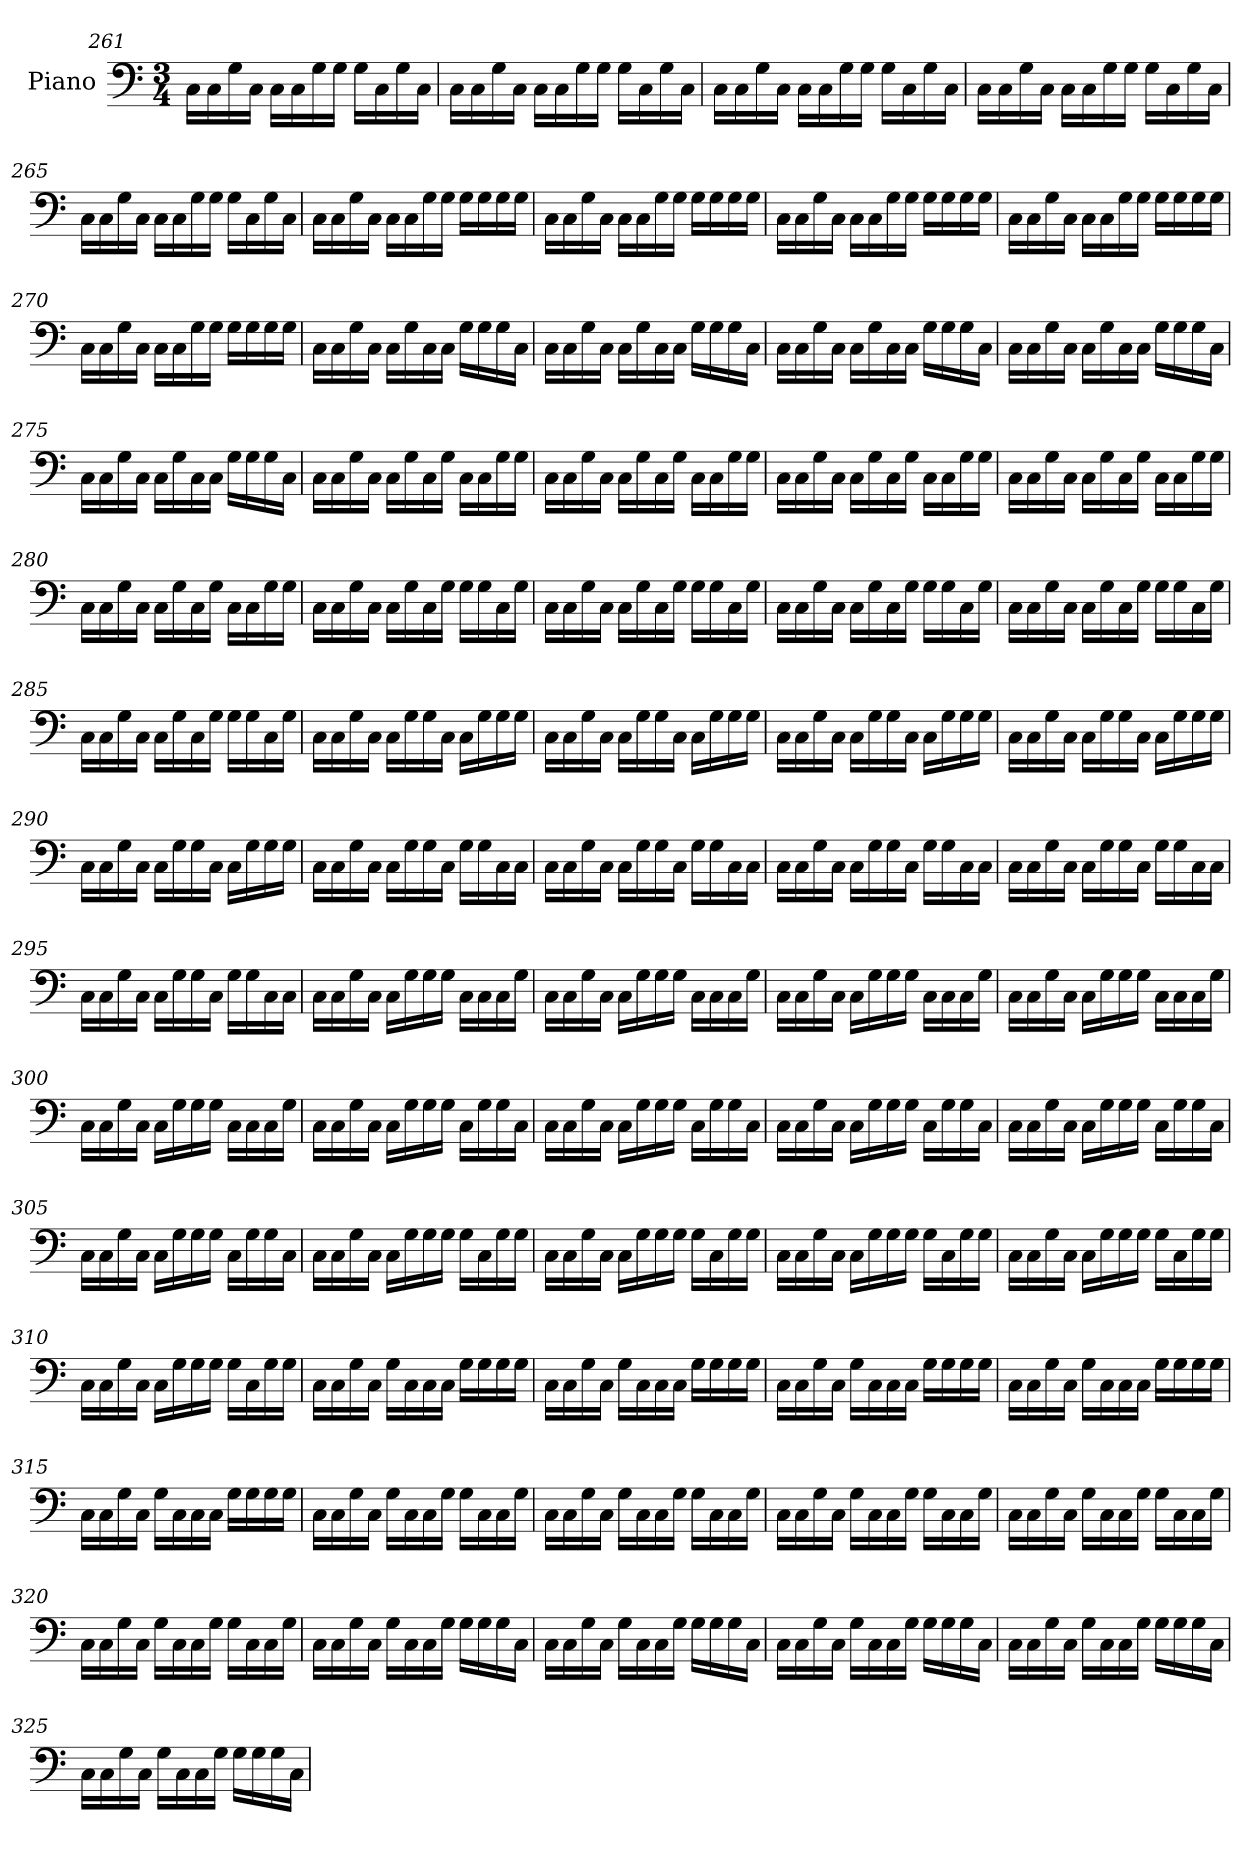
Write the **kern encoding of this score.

**kern
*part1
*staff1
*I"Piano
*I'Pno.
*clefF4
*k[]
*M3/4
=261
16C\LL
16C\
16G\
16C\JJ
16C\LL
16C\
16G\
16G\JJ
16G\LL
16C\
16G\
16C\JJ
!!LO:LB:g=z
=262
16C\LL
16C\
16G\
16C\JJ
16C\LL
16C\
16G\
16G\JJ
16G\LL
16C\
16G\
16C\JJ
=263
16C\LL
16C\
16G\
16C\JJ
16C\LL
16C\
16G\
16G\JJ
16G\LL
16C\
16G\
16C\JJ
=264
16C\LL
16C\
16G\
16C\JJ
16C\LL
16C\
16G\
16G\JJ
16G\LL
16C\
16G\
16C\JJ
!!LO:LB:g=z
=265
16C\LL
16C\
16G\
16C\JJ
16C\LL
16C\
16G\
16G\JJ
16G\LL
16C\
16G\
16C\JJ
=266
16C\LL
16C\
16G\
16C\JJ
16C\LL
16C\
16G\
16G\JJ
16G\LL
16G\
16G\
16G\JJ
=267
16C\LL
16C\
16G\
16C\JJ
16C\LL
16C\
16G\
16G\JJ
16G\LL
16G\
16G\
16G\JJ
!!LO:LB:g=z
=268
16C\LL
16C\
16G\
16C\JJ
16C\LL
16C\
16G\
16G\JJ
16G\LL
16G\
16G\
16G\JJ
=269
16C\LL
16C\
16G\
16C\JJ
16C\LL
16C\
16G\
16G\JJ
16G\LL
16G\
16G\
16G\JJ
=270
16C\LL
16C\
16G\
16C\JJ
16C\LL
16C\
16G\
16G\JJ
16G\LL
16G\
16G\
16G\JJ
!!LO:PB:g=z
=271
16C\LL
16C\
16G\
16C\JJ
16C\LL
16G\
16C\
16C\JJ
16G\LL
16G\
16G\
16C\JJ
=272
16C\LL
16C\
16G\
16C\JJ
16C\LL
16G\
16C\
16C\JJ
16G\LL
16G\
16G\
16C\JJ
=273
16C\LL
16C\
16G\
16C\JJ
16C\LL
16G\
16C\
16C\JJ
16G\LL
16G\
16G\
16C\JJ
!!LO:LB:g=z
=274
16C\LL
16C\
16G\
16C\JJ
16C\LL
16G\
16C\
16C\JJ
16G\LL
16G\
16G\
16C\JJ
=275
16C\LL
16C\
16G\
16C\JJ
16C\LL
16G\
16C\
16C\JJ
16G\LL
16G\
16G\
16C\JJ
=276
16C\LL
16C\
16G\
16C\JJ
16C\LL
16G\
16C\
16G\JJ
16C\LL
16C\
16G\
16G\JJ
!!LO:LB:g=z
=277
16C\LL
16C\
16G\
16C\JJ
16C\LL
16G\
16C\
16G\JJ
16C\LL
16C\
16G\
16G\JJ
=278
16C\LL
16C\
16G\
16C\JJ
16C\LL
16G\
16C\
16G\JJ
16C\LL
16C\
16G\
16G\JJ
=279
16C\LL
16C\
16G\
16C\JJ
16C\LL
16G\
16C\
16G\JJ
16C\LL
16C\
16G\
16G\JJ
!!LO:LB:g=z
=280
16C\LL
16C\
16G\
16C\JJ
16C\LL
16G\
16C\
16G\JJ
16C\LL
16C\
16G\
16G\JJ
=281
16C\LL
16C\
16G\
16C\JJ
16C\LL
16G\
16C\
16G\JJ
16G\LL
16G\
16C\
16G\JJ
=282
16C\LL
16C\
16G\
16C\JJ
16C\LL
16G\
16C\
16G\JJ
16G\LL
16G\
16C\
16G\JJ
!!LO:LB:g=z
=283
16C\LL
16C\
16G\
16C\JJ
16C\LL
16G\
16C\
16G\JJ
16G\LL
16G\
16C\
16G\JJ
=284
16C\LL
16C\
16G\
16C\JJ
16C\LL
16G\
16C\
16G\JJ
16G\LL
16G\
16C\
16G\JJ
=285
16C\LL
16C\
16G\
16C\JJ
16C\LL
16G\
16C\
16G\JJ
16G\LL
16G\
16C\
16G\JJ
!!LO:LB:g=z
=286
16C\LL
16C\
16G\
16C\JJ
16C\LL
16G\
16G\
16C\JJ
16C\LL
16G\
16G\
16G\JJ
=287
16C\LL
16C\
16G\
16C\JJ
16C\LL
16G\
16G\
16C\JJ
16C\LL
16G\
16G\
16G\JJ
=288
16C\LL
16C\
16G\
16C\JJ
16C\LL
16G\
16G\
16C\JJ
16C\LL
16G\
16G\
16G\JJ
!!LO:LB:g=z
=289
16C\LL
16C\
16G\
16C\JJ
16C\LL
16G\
16G\
16C\JJ
16C\LL
16G\
16G\
16G\JJ
=290
16C\LL
16C\
16G\
16C\JJ
16C\LL
16G\
16G\
16C\JJ
16C\LL
16G\
16G\
16G\JJ
=291
16C\LL
16C\
16G\
16C\JJ
16C\LL
16G\
16G\
16C\JJ
16G\LL
16G\
16C\
16C\JJ
!!LO:LB:g=z
=292
16C\LL
16C\
16G\
16C\JJ
16C\LL
16G\
16G\
16C\JJ
16G\LL
16G\
16C\
16C\JJ
=293
16C\LL
16C\
16G\
16C\JJ
16C\LL
16G\
16G\
16C\JJ
16G\LL
16G\
16C\
16C\JJ
=294
16C\LL
16C\
16G\
16C\JJ
16C\LL
16G\
16G\
16C\JJ
16G\LL
16G\
16C\
16C\JJ
!!LO:LB:g=z
=295
16C\LL
16C\
16G\
16C\JJ
16C\LL
16G\
16G\
16C\JJ
16G\LL
16G\
16C\
16C\JJ
=296
16C\LL
16C\
16G\
16C\JJ
16C\LL
16G\
16G\
16G\JJ
16C\LL
16C\
16C\
16G\JJ
=297
16C\LL
16C\
16G\
16C\JJ
16C\LL
16G\
16G\
16G\JJ
16C\LL
16C\
16C\
16G\JJ
!!LO:LB:g=z
=298
16C\LL
16C\
16G\
16C\JJ
16C\LL
16G\
16G\
16G\JJ
16C\LL
16C\
16C\
16G\JJ
=299
16C\LL
16C\
16G\
16C\JJ
16C\LL
16G\
16G\
16G\JJ
16C\LL
16C\
16C\
16G\JJ
=300
16C\LL
16C\
16G\
16C\JJ
16C\LL
16G\
16G\
16G\JJ
16C\LL
16C\
16C\
16G\JJ
!!LO:LB:g=z
=301
16C\LL
16C\
16G\
16C\JJ
16C\LL
16G\
16G\
16G\JJ
16C\LL
16G\
16G\
16C\JJ
=302
16C\LL
16C\
16G\
16C\JJ
16C\LL
16G\
16G\
16G\JJ
16C\LL
16G\
16G\
16C\JJ
=303
16C\LL
16C\
16G\
16C\JJ
16C\LL
16G\
16G\
16G\JJ
16C\LL
16G\
16G\
16C\JJ
!!LO:PB:g=z
=304
16C\LL
16C\
16G\
16C\JJ
16C\LL
16G\
16G\
16G\JJ
16C\LL
16G\
16G\
16C\JJ
=305
16C\LL
16C\
16G\
16C\JJ
16C\LL
16G\
16G\
16G\JJ
16C\LL
16G\
16G\
16C\JJ
=306
16C\LL
16C\
16G\
16C\JJ
16C\LL
16G\
16G\
16G\JJ
16G\LL
16C\
16G\
16G\JJ
!!LO:LB:g=z
=307
16C\LL
16C\
16G\
16C\JJ
16C\LL
16G\
16G\
16G\JJ
16G\LL
16C\
16G\
16G\JJ
=308
16C\LL
16C\
16G\
16C\JJ
16C\LL
16G\
16G\
16G\JJ
16G\LL
16C\
16G\
16G\JJ
=309
16C\LL
16C\
16G\
16C\JJ
16C\LL
16G\
16G\
16G\JJ
16G\LL
16C\
16G\
16G\JJ
!!LO:LB:g=z
=310
16C\LL
16C\
16G\
16C\JJ
16C\LL
16G\
16G\
16G\JJ
16G\LL
16C\
16G\
16G\JJ
=311
16C\LL
16C\
16G\
16C\JJ
16G\LL
16C\
16C\
16C\JJ
16G\LL
16G\
16G\
16G\JJ
=312
16C\LL
16C\
16G\
16C\JJ
16G\LL
16C\
16C\
16C\JJ
16G\LL
16G\
16G\
16G\JJ
!!LO:LB:g=z
=313
16C\LL
16C\
16G\
16C\JJ
16G\LL
16C\
16C\
16C\JJ
16G\LL
16G\
16G\
16G\JJ
=314
16C\LL
16C\
16G\
16C\JJ
16G\LL
16C\
16C\
16C\JJ
16G\LL
16G\
16G\
16G\JJ
=315
16C\LL
16C\
16G\
16C\JJ
16G\LL
16C\
16C\
16C\JJ
16G\LL
16G\
16G\
16G\JJ
!!LO:LB:g=z
=316
16C\LL
16C\
16G\
16C\JJ
16G\LL
16C\
16C\
16G\JJ
16G\LL
16C\
16C\
16G\JJ
=317
16C\LL
16C\
16G\
16C\JJ
16G\LL
16C\
16C\
16G\JJ
16G\LL
16C\
16C\
16G\JJ
=318
16C\LL
16C\
16G\
16C\JJ
16G\LL
16C\
16C\
16G\JJ
16G\LL
16C\
16C\
16G\JJ
!!LO:LB:g=z
=319
16C\LL
16C\
16G\
16C\JJ
16G\LL
16C\
16C\
16G\JJ
16G\LL
16C\
16C\
16G\JJ
=320
16C\LL
16C\
16G\
16C\JJ
16G\LL
16C\
16C\
16G\JJ
16G\LL
16C\
16C\
16G\JJ
=321
16C\LL
16C\
16G\
16C\JJ
16G\LL
16C\
16C\
16G\JJ
16G\LL
16G\
16G\
16C\JJ
!!LO:LB:g=z
=322
16C\LL
16C\
16G\
16C\JJ
16G\LL
16C\
16C\
16G\JJ
16G\LL
16G\
16G\
16C\JJ
=323
16C\LL
16C\
16G\
16C\JJ
16G\LL
16C\
16C\
16G\JJ
16G\LL
16G\
16G\
16C\JJ
=324
16C\LL
16C\
16G\
16C\JJ
16G\LL
16C\
16C\
16G\JJ
16G\LL
16G\
16G\
16C\JJ
!!LO:LB:g=z
=325
16C\LL
16C\
16G\
16C\JJ
16G\LL
16C\
16C\
16G\JJ
16G\LL
16G\
16G\
16C\JJ
=
*-
